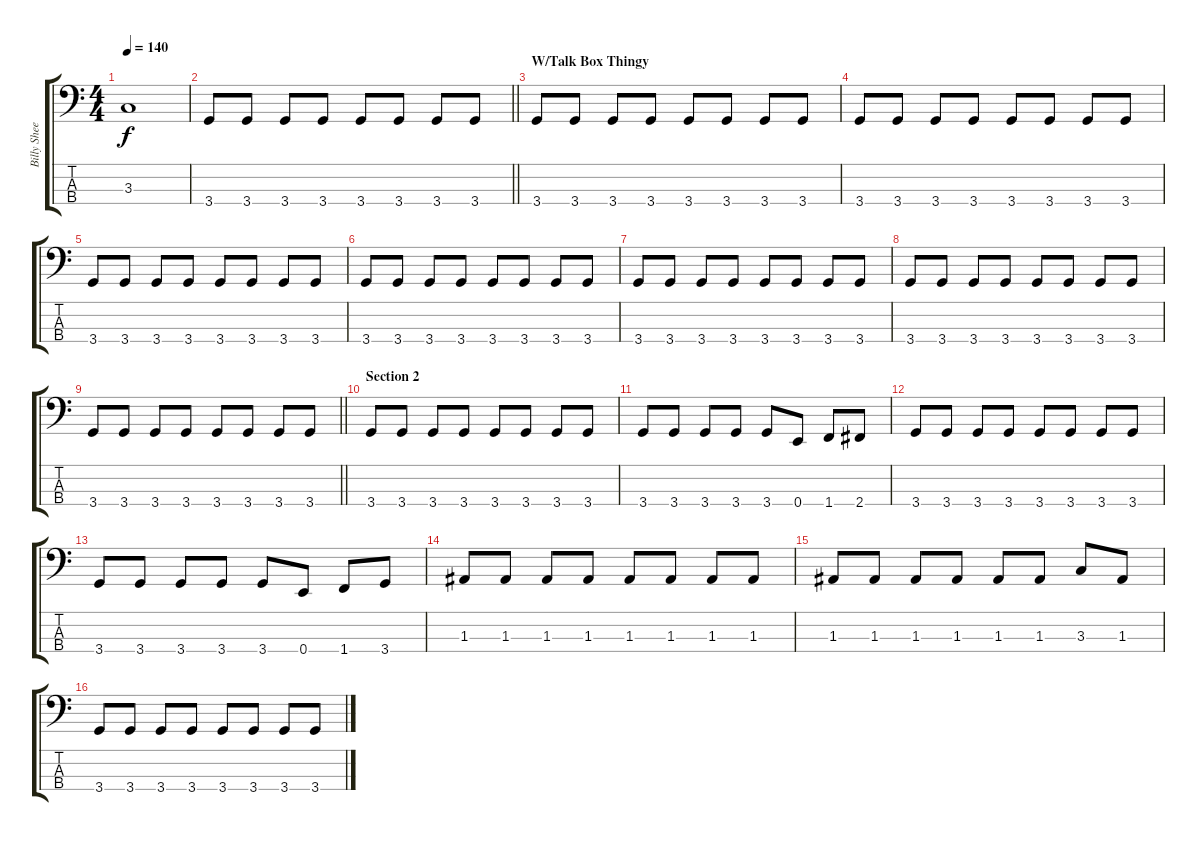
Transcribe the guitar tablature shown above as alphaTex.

\track ("Billy Sheenan" "Billy Shee") {instrument electricbassfinger}
\staff {score tabs}
\tuning (G2 D2 A1 E1) {hide}
\ts (4 4)
\tempo 140
\clef f4
\ks c
3.3.1{dy f instrument electricbassfinger} |
\barLineRight lightlight
3.4.8 3.4.8 3.4.8 3.4.8 3.4.8 3.4.8 3.4.8 3.4.8 |
\section ("" "W/Talk Box Thingy")
3.4.8 3.4.8 3.4.8 3.4.8 3.4.8 3.4.8 3.4.8 3.4.8 |
3.4.8 3.4.8 3.4.8 3.4.8 3.4.8 3.4.8 3.4.8 3.4.8 |
3.4.8 3.4.8 3.4.8 3.4.8 3.4.8 3.4.8 3.4.8 3.4.8 |
3.4.8 3.4.8 3.4.8 3.4.8 3.4.8 3.4.8 3.4.8 3.4.8 |
3.4.8 3.4.8 3.4.8 3.4.8 3.4.8 3.4.8 3.4.8 3.4.8 |
3.4.8 3.4.8 3.4.8 3.4.8 3.4.8 3.4.8 3.4.8 3.4.8 |
\barLineRight lightlight
3.4.8 3.4.8 3.4.8 3.4.8 3.4.8 3.4.8 3.4.8 3.4.8 |
\section ("" "Section 2")
3.4.8 3.4.8 3.4.8 3.4.8 3.4.8 3.4.8 3.4.8 3.4.8 |
3.4.8 3.4.8 3.4.8 3.4.8 3.4.8 0.4.8 1.4.8 2.4.8 |
3.4.8 3.4.8 3.4.8 3.4.8 3.4.8 3.4.8 3.4.8 3.4.8 |
3.4.8 3.4.8 3.4.8 3.4.8 3.4.8 0.4.8 1.4.8 3.4.8 |
1.3.8 1.3.8 1.3.8 1.3.8 1.3.8 1.3.8 1.3.8 1.3.8 |
1.3.8 1.3.8 1.3.8 1.3.8 1.3.8 1.3.8 3.3.8 1.3.8 |
3.4.8 3.4.8 3.4.8 3.4.8 3.4.8 3.4.8 3.4.8 3.4.8
